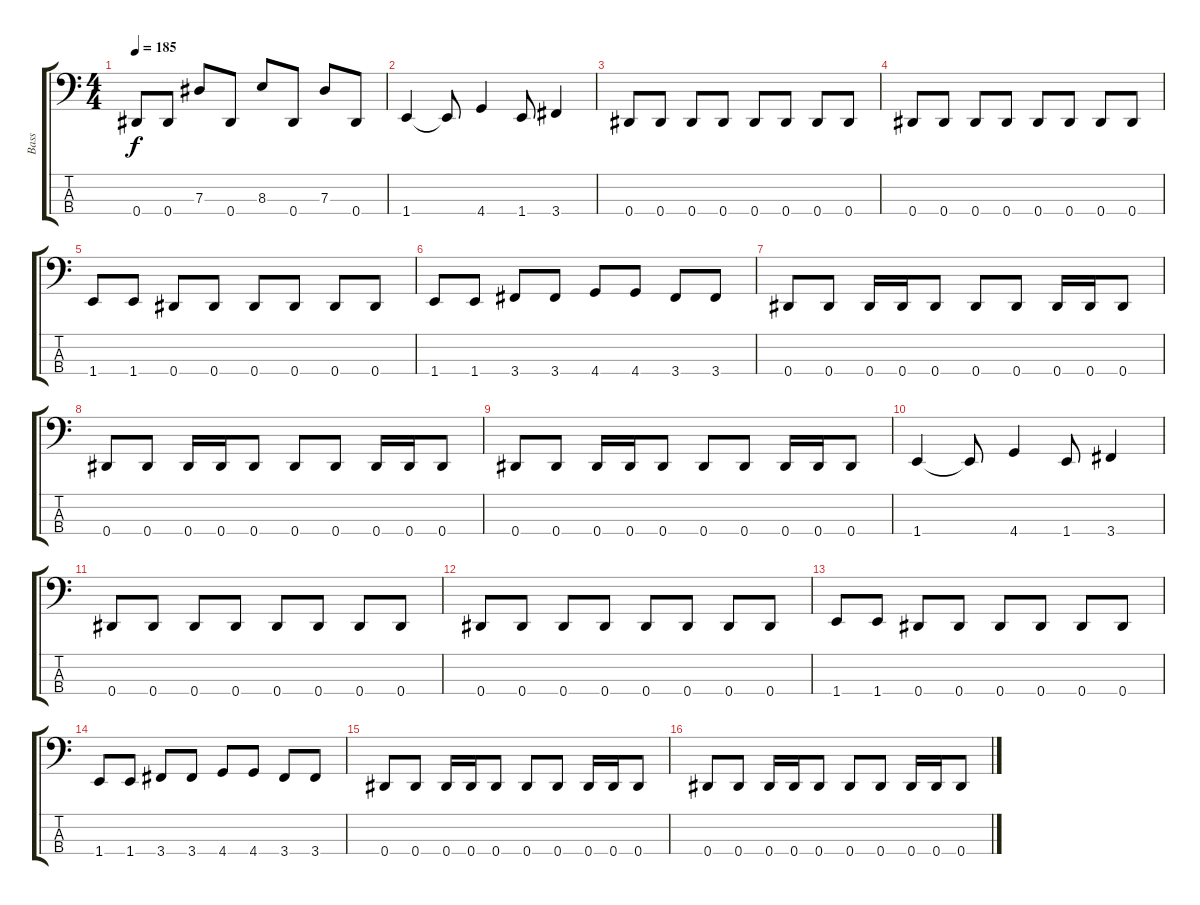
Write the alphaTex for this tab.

\track ("Bass" "Bass") {instrument electricbasspick}
\staff {score tabs}
\tuning (Gb2 Db2 Ab1 Eb1) {hide}
\ts (4 4)
\tempo 185
\clef f4
\ks c
0.4.8{dy f} 0.4.8 7.3.8 0.4.8 8.3.8 0.4.8 7.3.8 0.4.8 |
1.4.4 1.4{t}.8 4.4.4 1.4.8 3.4.4 |
0.4.8 0.4.8 0.4.8 0.4.8 0.4.8 0.4.8 0.4.8 0.4.8 |
0.4.8 0.4.8 0.4.8 0.4.8 0.4.8 0.4.8 0.4.8 0.4.8 |
1.4.8 1.4.8 0.4.8 0.4.8 0.4.8 0.4.8 0.4.8 0.4.8 |
1.4.8 1.4.8 3.4.8 3.4.8 4.4.8 4.4.8 3.4.8 3.4.8 |
0.4.8 0.4.8 0.4.16 0.4.16 0.4.8 0.4.8 0.4.8 0.4.16 0.4.16 0.4.8 |
0.4.8 0.4.8 0.4.16 0.4.16 0.4.8 0.4.8 0.4.8 0.4.16 0.4.16 0.4.8 |
0.4.8 0.4.8 0.4.16 0.4.16 0.4.8 0.4.8 0.4.8 0.4.16 0.4.16 0.4.8 |
1.4.4 1.4{t}.8 4.4.4 1.4.8 3.4.4 |
0.4.8 0.4.8 0.4.8 0.4.8 0.4.8 0.4.8 0.4.8 0.4.8 |
0.4.8 0.4.8 0.4.8 0.4.8 0.4.8 0.4.8 0.4.8 0.4.8 |
1.4.8 1.4.8 0.4.8 0.4.8 0.4.8 0.4.8 0.4.8 0.4.8 |
1.4.8 1.4.8 3.4.8 3.4.8 4.4.8 4.4.8 3.4.8 3.4.8 |
0.4.8 0.4.8 0.4.16 0.4.16 0.4.8 0.4.8 0.4.8 0.4.16 0.4.16 0.4.8 |
0.4.8 0.4.8 0.4.16 0.4.16 0.4.8 0.4.8 0.4.8 0.4.16 0.4.16 0.4.8
